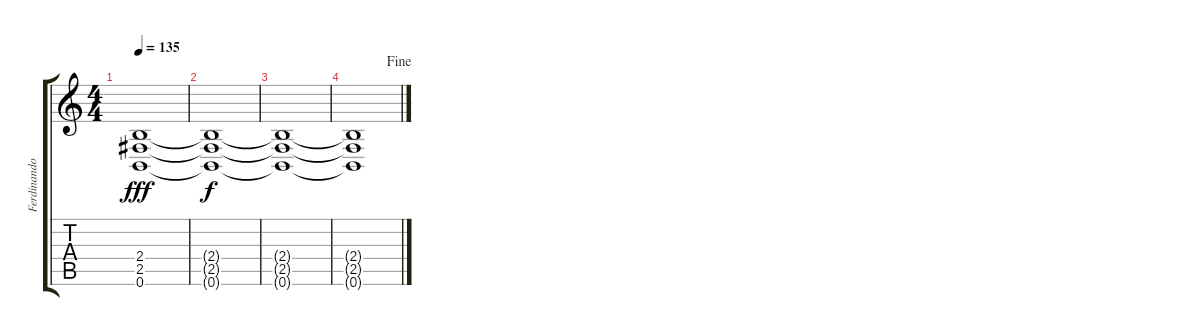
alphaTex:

\track ("Ferdinando \"Herr Morbid\" Marchisio (Lead" "Ferdinando") {instrument distortionguitar}
\staff {score tabs}
\tuning (B3 Gb3 D3 A2 E2 B1) {hide}
\ts (4 4)
\tempo 135
\clef g2
\ks c
(2.4 2.5 0.6).1{dy fff} |
(2.4{t} 2.5{t} 0.6{t}).1{dy f} |
(2.4{t} 2.5{t} 0.6{t}).1 |
\jump fine
(2.4{t} 2.5{t} 0.6{t}).1
